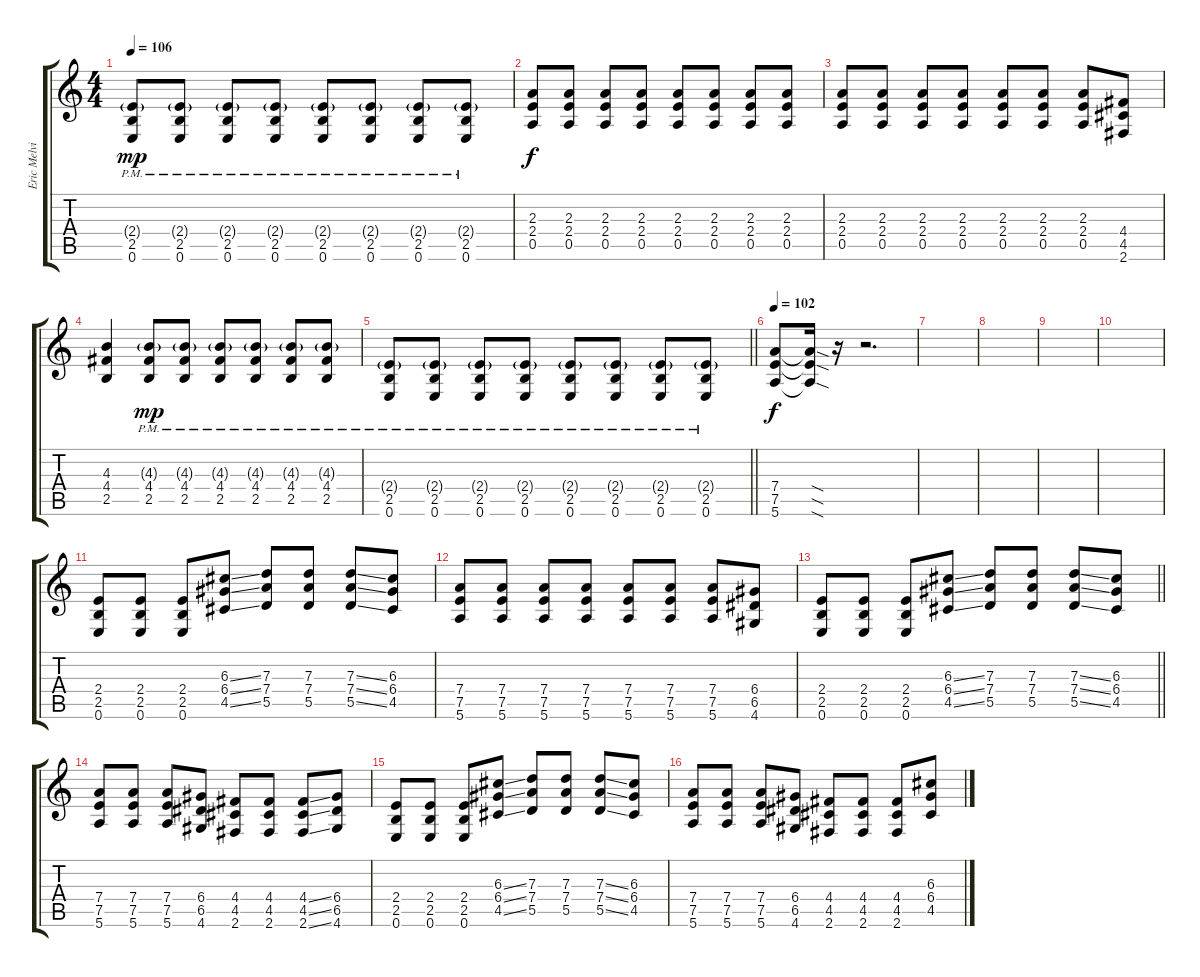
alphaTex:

\track ("Eric Melvin" "Eric Melvi") {instrument distortionguitar}
\staff {score tabs}
\tuning (E4 B3 G3 D3 A2 E2) {hide}
\ts (4 4)
\tempo 106
\clef g2
\ks c
(2.4{g pm} 2.5{pm} 0.6{pm}).8{dy mp} (2.4{g pm} 2.5{pm} 0.6{pm}).8 (2.4{g pm} 2.5{pm} 0.6{pm}).8 (2.4{g pm} 2.5{pm} 0.6{pm}).8 (2.4{g pm} 2.5{pm} 0.6{pm}).8 (2.4{g pm} 2.5{pm} 0.6{pm}).8 (2.4{g pm} 2.5{pm} 0.6{pm}).8 (2.4{g pm} 2.5{pm} 0.6{pm}).8 |
(2.3 2.4 0.5).8{dy f} (2.3 2.4 0.5).8 (2.3 2.4 0.5).8 (2.3 2.4 0.5).8 (2.3 2.4 0.5).8 (2.3 2.4 0.5).8 (2.3 2.4 0.5).8 (2.3 2.4 0.5).8 |
(2.3 2.4 0.5).8 (2.3 2.4 0.5).8 (2.3 2.4 0.5).8 (2.3 2.4 0.5).8 (2.3 2.4 0.5).8 (2.3 2.4 0.5).8 (2.3 2.4 0.5).8 (4.4 4.5 2.6).8 |
(4.3 4.4 2.5).4 (4.3{g pm} 4.4{pm} 2.5{pm}).8{dy mp} (4.3{g pm} 4.4{pm} 2.5{pm}).8 (4.3{g pm} 4.4{pm} 2.5{pm}).8 (4.3{g pm} 4.4{pm} 2.5{pm}).8 (4.3{g pm} 4.4{pm} 2.5{pm}).8 (4.3{g pm} 4.4{pm} 2.5{pm}).8 |
\barLineRight lightlight
(2.4{g pm} 2.5{pm} 0.6{pm}).8 (2.4{g pm} 2.5{pm} 0.6{pm}).8 (2.4{g pm} 2.5{pm} 0.6{pm}).8 (2.4{g pm} 2.5{pm} 0.6{pm}).8 (2.4{g pm} 2.5{pm} 0.6{pm}).8 (2.4{g pm} 2.5{pm} 0.6{pm}).8 (2.4{g pm} 2.5{pm} 0.6{pm}).8 (2.4{g pm} 2.5{pm} 0.6{pm}).8 |
\section ("" "")
\tempo 102
(7.4 7.5 5.6).8{dy f} (7.4{sod t} 7.5{sod t} 5.6{sod t}).16 r.16 r.2{d} |
|
|
|
|
(2.4 2.5 0.6).8 (2.4 2.5 0.6).8 (2.4 2.5 0.6).8 (6.3{ss} 6.4{ss} 4.5{ss}).8 (7.3 7.4 5.5).8 (7.3 7.4 5.5).8 (7.3{ss} 7.4{ss} 5.5{ss}).8 (6.3 6.4 4.5).8 |
(7.4 7.5 5.6).8 (7.4 7.5 5.6).8 (7.4 7.5 5.6).8 (7.4 7.5 5.6).8 (7.4 7.5 5.6).8 (7.4 7.5 5.6).8 (7.4 7.5 5.6).8 (6.4 6.5 4.6).8 |
\barLineRight lightlight
(2.4 2.5 0.6).8 (2.4 2.5 0.6).8 (2.4 2.5 0.6).8 (6.3{ss} 6.4{ss} 4.5{ss}).8 (7.3 7.4 5.5).8 (7.3 7.4 5.5).8 (7.3{ss} 7.4{ss} 5.5{ss}).8 (6.3 6.4 4.5).8 |
\section ("" "")
(7.4 7.5 5.6).8 (7.4 7.5 5.6).8 (7.4 7.5 5.6).8 (6.4 6.5 4.6).8 (4.4 4.5 2.6).8 (4.4 4.5 2.6).8 (4.4{ss} 4.5{ss} 2.6{ss}).8 (6.4 6.5 4.6).8 |
(2.4 2.5 0.6).8 (2.4 2.5 0.6).8 (2.4 2.5 0.6).8 (6.3{ss} 6.4{ss} 4.5{ss}).8 (7.3 7.4 5.5).8 (7.3 7.4 5.5).8 (7.3{ss} 7.4{ss} 5.5{ss}).8 (6.3 6.4 4.5).8 |
(7.4 7.5 5.6).8 (7.4 7.5 5.6).8 (7.4 7.5 5.6).8 (6.4 6.5 4.6).8 (4.4 4.5 2.6).8 (4.4 4.5 2.6).8 (4.4 4.5 2.6).8 (6.3 6.4 4.5).8
